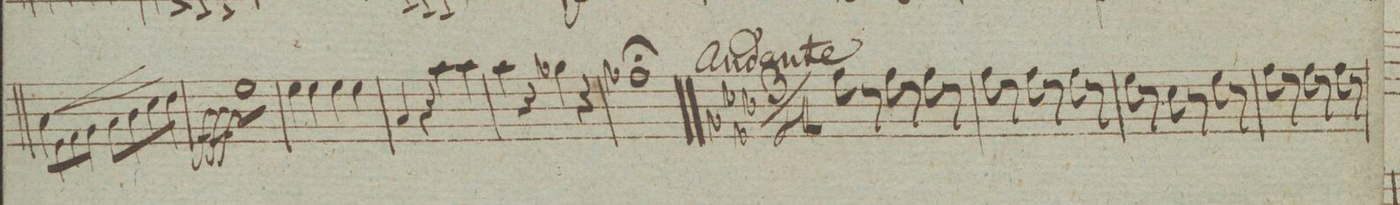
**kern	**dynam
*I"Baſso.	*
*clefF4	*
*k[]	*
*met(c|)	*
*M2/2	*
8CC\L	.
8GGG\	<
8AAA\	.
8BBB\J	.
8CC\L	.
8DD\	.
8EE\	.
8FF\J	[
=57	=57
*tremolo	*
8GG/L	fff
8GG/	.
8GG/	.
8GG/	.
8GG/	.
8GG/	.
8GG/	.
8GG/J	.
*Xtremolo	*
=58	=58
4GG\	.
4GG\	.
4GG\	.
4GG\	.
=59	=59
4CC/	.
4r	.
4C\	.
4C\	.
=60	=60
4C\	.
4r	.
4BB-X\	.
4r	.
=61	=61
1AA-X/;	.
==62	==62
*k[b-e-a-d-]	*
*M3/4	*
8AA-\	.
8r	.
8AA-\	.
8r	.
8AA-\	.
8r	.
=63	=63
8AA-\	.
8r	.
8AA-\	.
8r	.
8AA-\	.
8r	.
=64	=64
8GG\	.
8r	.
8EE-\	.
8r	.
8GG\	.
8r	.
=65	=65
8AA-\	.
8r	.
8AA-\	.
8r	.
8AA-\	.
8r	.
=66	=66
*-	*-
